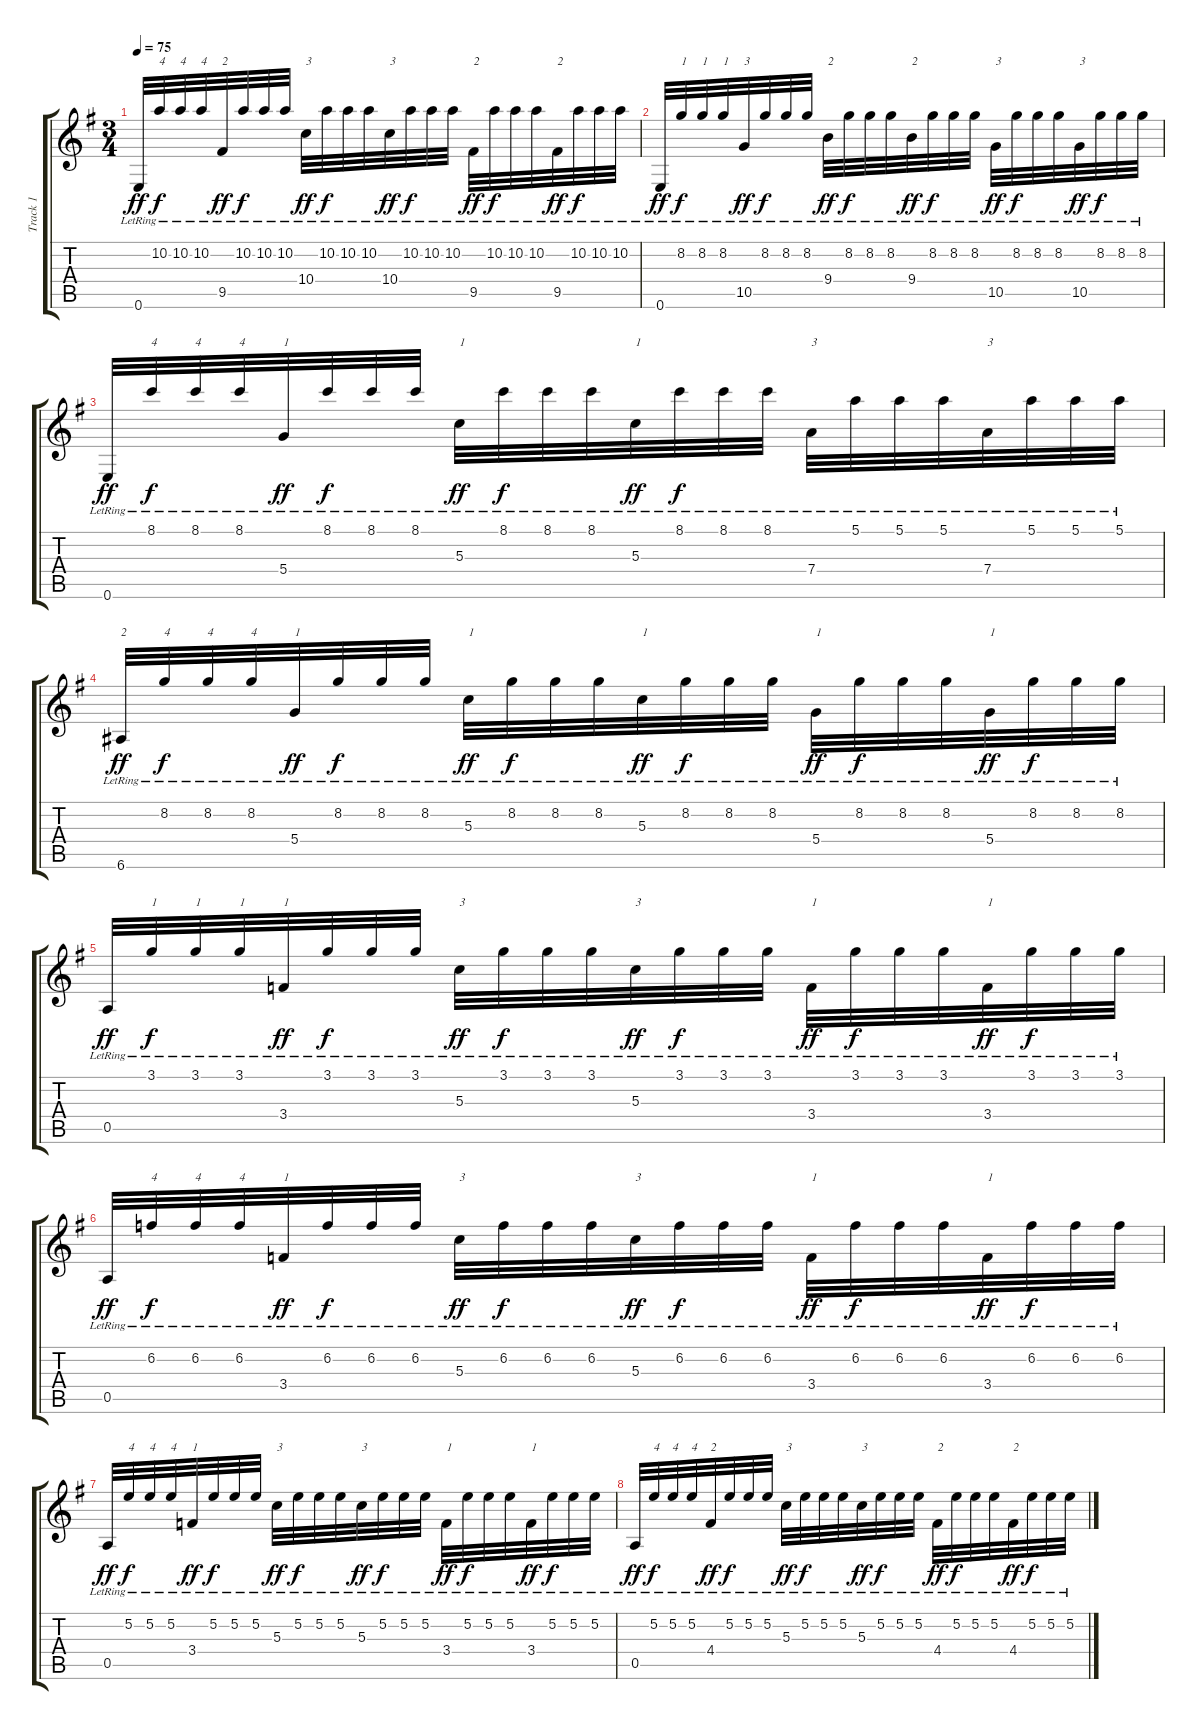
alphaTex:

\track ("Track 1" "Track 1") {instrument acousticguitarnylon}
\staff {score tabs}
\tuning (E4 B3 G3 D3 A2 E2) {hide}
\ts (3 4)
\tempo 75
\clef g2
\ks g
0.6{lr}.32{dy ff} 10.2{lr}.32{txt "4" dy f} 10.2{lr}.32{txt "4"} 10.2{lr}.32{txt "4"} 9.5{lr}.32{txt "2" dy ff} 10.2{lr}.32{dy f} 10.2{lr}.32 10.2{lr}.32 10.4{lr}.32{txt "3" dy ff} 10.2{lr}.32{dy f} 10.2{lr}.32 10.2{lr}.32 10.4{lr}.32{txt "3" dy ff} 10.2{lr}.32{dy f} 10.2{lr}.32 10.2{lr}.32 9.5{lr}.32{txt "2" dy ff} 10.2{lr}.32{dy f} 10.2{lr}.32 10.2{lr}.32 9.5{lr}.32{txt "2" dy ff} 10.2{lr}.32{dy f} 10.2{lr}.32 10.2{lr}.32 |
0.6{lr}.32{dy ff} 8.2{lr}.32{txt "1" dy f} 8.2{lr}.32{txt "1"} 8.2{lr}.32{txt "1"} 10.5{lr}.32{txt "3" dy ff} 8.2{lr}.32{dy f} 8.2{lr}.32 8.2{lr}.32 9.4{lr}.32{txt "2" dy ff} 8.2{lr}.32{dy f} 8.2{lr}.32 8.2{lr}.32 9.4{lr}.32{txt "2" dy ff} 8.2{lr}.32{dy f} 8.2{lr}.32 8.2{lr}.32 10.5{lr}.32{txt "3" dy ff} 8.2{lr}.32{dy f} 8.2{lr}.32 8.2{lr}.32 10.5{lr}.32{txt "3" dy ff} 8.2{lr}.32{dy f} 8.2{lr}.32 8.2{lr}.32 |
0.6{lr}.32{dy ff} 8.1{lr}.32{txt "4" dy f} 8.1{lr}.32{txt "4"} 8.1{lr}.32{txt "4"} 5.4{lr}.32{txt "1" dy ff} 8.1{lr}.32{dy f} 8.1{lr}.32 8.1{lr}.32 5.3{lr}.32{txt "1" dy ff} 8.1{lr}.32{dy f} 8.1{lr}.32 8.1{lr}.32 5.3{lr}.32{txt "1" dy ff} 8.1{lr}.32{dy f} 8.1{lr}.32 8.1{lr}.32 7.4{lr}.32{txt "3"} 5.1{lr}.32 5.1{lr}.32 5.1{lr}.32 7.4{lr}.32{txt "3"} 5.1{lr}.32 5.1{lr}.32 5.1{lr}.32 |
6.6{lr}.32{txt "2" dy ff} 8.2{lr}.32{txt "4" dy f} 8.2{lr}.32{txt "4"} 8.2{lr}.32{txt "4"} 5.4{lr}.32{txt "1" dy ff} 8.2{lr}.32{dy f} 8.2{lr}.32 8.2{lr}.32 5.3{lr}.32{txt "1" dy ff} 8.2{lr}.32{dy f} 8.2{lr}.32 8.2{lr}.32 5.3{lr}.32{txt "1" dy ff} 8.2{lr}.32{dy f} 8.2{lr}.32 8.2{lr}.32 5.4{lr}.32{txt "1" dy ff} 8.2{lr}.32{dy f} 8.2{lr}.32 8.2{lr}.32 5.4{lr}.32{txt "1" dy ff} 8.2{lr}.32{dy f} 8.2{lr}.32 8.2{lr}.32 |
0.5{lr}.32{dy ff} 3.1{lr}.32{txt "1" dy f} 3.1{lr}.32{txt "1"} 3.1{lr}.32{txt "1"} 3.4{lr}.32{txt "1" dy ff} 3.1{lr}.32{dy f} 3.1{lr}.32 3.1{lr}.32 5.3{lr}.32{txt "3" dy ff} 3.1{lr}.32{dy f} 3.1{lr}.32 3.1{lr}.32 5.3{lr}.32{txt "3" dy ff} 3.1{lr}.32{dy f} 3.1{lr}.32 3.1{lr}.32 3.4{lr}.32{txt "1" dy ff} 3.1{lr}.32{dy f} 3.1{lr}.32 3.1{lr}.32 3.4{lr}.32{txt "1" dy ff} 3.1{lr}.32{dy f} 3.1{lr}.32 3.1{lr}.32 |
0.5{lr}.32{dy ff} 6.2{lr}.32{txt "4" dy f} 6.2{lr}.32{txt "4"} 6.2{lr}.32{txt "4"} 3.4{lr}.32{txt "1" dy ff} 6.2{lr}.32{dy f} 6.2{lr}.32 6.2{lr}.32 5.3{lr}.32{txt "3" dy ff} 6.2{lr}.32{dy f} 6.2{lr}.32 6.2{lr}.32 5.3{lr}.32{txt "3" dy ff} 6.2{lr}.32{dy f} 6.2{lr}.32 6.2{lr}.32 3.4{lr}.32{txt "1" dy ff} 6.2{lr}.32{dy f} 6.2{lr}.32 6.2{lr}.32 3.4{lr}.32{txt "1" dy ff} 6.2{lr}.32{dy f} 6.2{lr}.32 6.2{lr}.32 |
0.5{lr}.32{dy ff} 5.2{lr}.32{txt "4" dy f} 5.2{lr}.32{txt "4"} 5.2{lr}.32{txt "4"} 3.4{lr}.32{txt "1" dy ff} 5.2{lr}.32{dy f} 5.2{lr}.32 5.2{lr}.32 5.3{lr}.32{txt "3" dy ff} 5.2{lr}.32{dy f} 5.2{lr}.32 5.2{lr}.32 5.3{lr}.32{txt "3" dy ff} 5.2{lr}.32{dy f} 5.2{lr}.32 5.2{lr}.32 3.4{lr}.32{txt "1" dy ff} 5.2{lr}.32{dy f} 5.2{lr}.32 5.2{lr}.32 3.4{lr}.32{txt "1" dy ff} 5.2{lr}.32{dy f} 5.2{lr}.32 5.2{lr}.32 |
0.5{lr}.32{dy ff} 5.2{lr}.32{txt "4" dy f} 5.2{lr}.32{txt "4"} 5.2{lr}.32{txt "4"} 4.4{lr}.32{txt "2" dy ff} 5.2{lr}.32{dy f} 5.2{lr}.32 5.2{lr}.32 5.3{lr}.32{txt "3" dy ff} 5.2{lr}.32{dy f} 5.2{lr}.32 5.2{lr}.32 5.3{lr}.32{txt "3" dy ff} 5.2{lr}.32{dy f} 5.2{lr}.32 5.2{lr}.32 4.4{lr}.32{txt "2" dy ff} 5.2{lr}.32{dy f} 5.2{lr}.32 5.2{lr}.32 4.4{lr}.32{txt "2" dy ff} 5.2{lr}.32{dy f} 5.2{lr}.32 5.2{lr}.32
